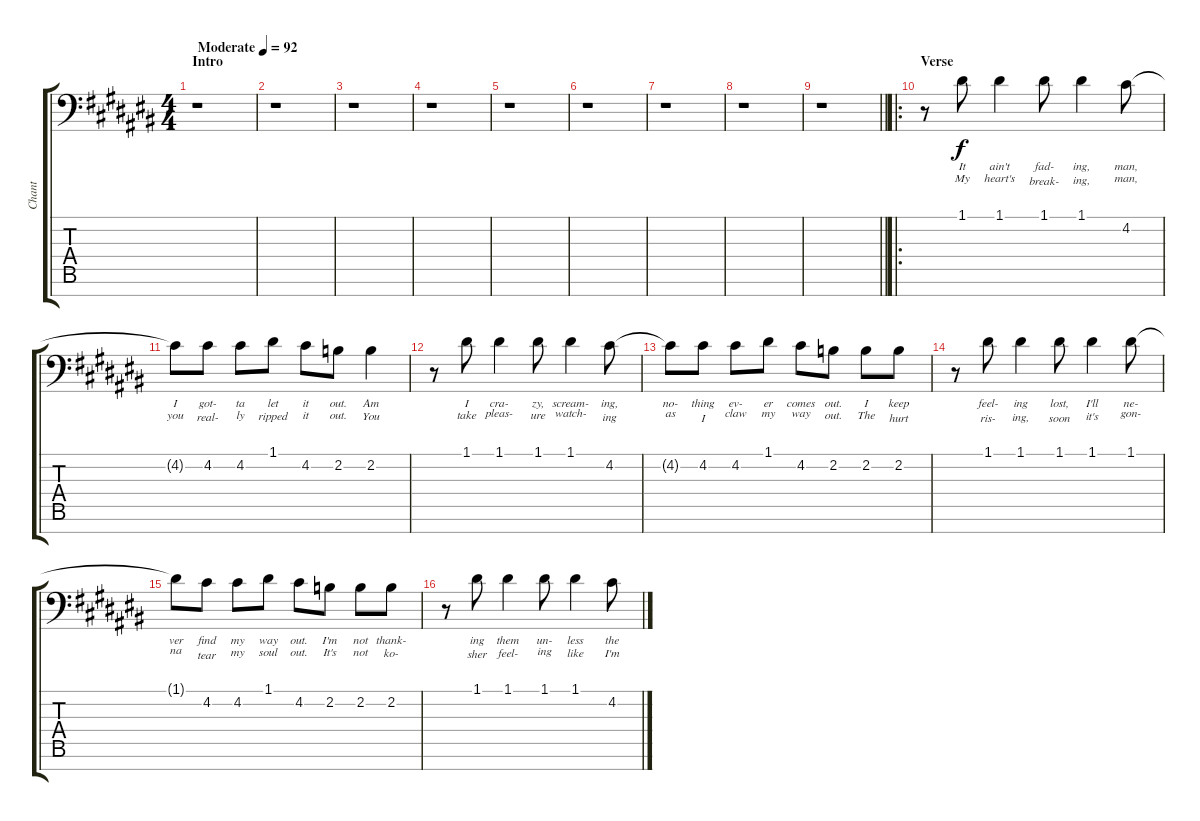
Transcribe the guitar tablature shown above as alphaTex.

\track ("Chant" "Chant") {instrument trumpet}
\staff {score tabs}
\tuning (D4 A3 F3 C3 G2 D2 A1) {hide}
\ts (4 4)
\section ("" "Intro")
\tempo (92 "Moderate")
\clef f4
\ks c#
r.1{dy f instrument trumpet} |
r.1 |
r.1 |
r.1 |
r.1 |
r.1 |
r.1 |
r.1 |
\barLineRight lightlight
r.1 |
\ro
\section ("" "Verse")
r.8 1.1.8{lyrics (0 "It") lyrics (1 "My") lyrics (2 "") lyrics (3 "") lyrics (4 "")} 1.1.4{lyrics (0 "ain't") lyrics (1 "heart's") lyrics (2 "") lyrics (3 "") lyrics (4 "")} 1.1.8{lyrics (0 "fad-") lyrics (1 "break-") lyrics (2 "") lyrics (3 "") lyrics (4 "")} 1.1.4{lyrics (0 "ing,") lyrics (1 "ing,") lyrics (2 "") lyrics (3 "") lyrics (4 "")} 4.2.8{lyrics (0 "man,") lyrics (1 "man,") lyrics (2 "") lyrics (3 "") lyrics (4 "")} |
4.2{t}.8{lyrics (0 "I") lyrics (1 "you") lyrics (2 "") lyrics (3 "") lyrics (4 "")} 4.2.8{lyrics (0 "got-") lyrics (1 "real-") lyrics (2 "") lyrics (3 "") lyrics (4 "")} 4.2.8{lyrics (0 "ta") lyrics (1 "ly") lyrics (2 "") lyrics (3 "") lyrics (4 "")} 1.1.8{lyrics (0 "let") lyrics (1 "ripped") lyrics (2 "") lyrics (3 "") lyrics (4 "")} 4.2.8{lyrics (0 "it") lyrics (1 "it") lyrics (2 "") lyrics (3 "") lyrics (4 "")} 2.2.8{lyrics (0 "out.") lyrics (1 "out.") lyrics (2 "") lyrics (3 "") lyrics (4 "")} 2.2.4{lyrics (0 "Am") lyrics (1 "You") lyrics (2 "") lyrics (3 "") lyrics (4 "")} |
r.8 1.1.8{lyrics (0 "I") lyrics (1 "take") lyrics (2 "") lyrics (3 "") lyrics (4 "")} 1.1.4{lyrics (0 "cra-") lyrics (1 "pleas-") lyrics (2 "") lyrics (3 "") lyrics (4 "")} 1.1.8{lyrics (0 "zy,") lyrics (1 "ure") lyrics (2 "") lyrics (3 "") lyrics (4 "")} 1.1.4{lyrics (0 "scream-") lyrics (1 "watch-") lyrics (2 "") lyrics (3 "") lyrics (4 "")} 4.2.8{lyrics (0 "ing,") lyrics (1 "ing") lyrics (2 "") lyrics (3 "") lyrics (4 "")} |
4.2{t}.8{lyrics (0 "no-") lyrics (1 "as") lyrics (2 "") lyrics (3 "") lyrics (4 "")} 4.2.8{lyrics (0 "thing") lyrics (1 "I") lyrics (2 "") lyrics (3 "") lyrics (4 "")} 4.2.8{lyrics (0 "ev-") lyrics (1 "claw") lyrics (2 "") lyrics (3 "") lyrics (4 "")} 1.1.8{lyrics (0 "er") lyrics (1 "my") lyrics (2 "") lyrics (3 "") lyrics (4 "")} 4.2.8{lyrics (0 "comes") lyrics (1 "way") lyrics (2 "") lyrics (3 "") lyrics (4 "")} 2.2.8{lyrics (0 "out.") lyrics (1 "out.") lyrics (2 "") lyrics (3 "") lyrics (4 "")} 2.2.8{lyrics (0 "I") lyrics (1 "The") lyrics (2 "") lyrics (3 "") lyrics (4 "")} 2.2.8{lyrics (0 "keep") lyrics (1 "hurt") lyrics (2 "") lyrics (3 "") lyrics (4 "")} |
r.8 1.1.8{lyrics (0 "feel-") lyrics (1 "ris-") lyrics (2 "") lyrics (3 "") lyrics (4 "")} 1.1.4{lyrics (0 "ing") lyrics (1 "ing,") lyrics (2 "") lyrics (3 "") lyrics (4 "")} 1.1.8{lyrics (0 "lost,") lyrics (1 "soon") lyrics (2 "") lyrics (3 "") lyrics (4 "")} 1.1.4{lyrics (0 "I'll") lyrics (1 "it's") lyrics (2 "") lyrics (3 "") lyrics (4 "")} 1.1.8{lyrics (0 "ne-") lyrics (1 "gon-") lyrics (2 "") lyrics (3 "") lyrics (4 "")} |
1.1{t}.8{lyrics (0 "ver") lyrics (1 "na") lyrics (2 "") lyrics (3 "") lyrics (4 "")} 4.2.8{lyrics (0 "find") lyrics (1 "tear") lyrics (2 "") lyrics (3 "") lyrics (4 "")} 4.2.8{lyrics (0 "my") lyrics (1 "my") lyrics (2 "") lyrics (3 "") lyrics (4 "")} 1.1.8{lyrics (0 "way") lyrics (1 "soul") lyrics (2 "") lyrics (3 "") lyrics (4 "")} 4.2.8{lyrics (0 "out.") lyrics (1 "out.") lyrics (2 "") lyrics (3 "") lyrics (4 "")} 2.2.8{lyrics (0 "I'm") lyrics (1 "It's") lyrics (2 "") lyrics (3 "") lyrics (4 "")} 2.2.8{lyrics (0 "not") lyrics (1 "not") lyrics (2 "") lyrics (3 "") lyrics (4 "")} 2.2.8{lyrics (0 "thank-") lyrics (1 "ko-") lyrics (2 "") lyrics (3 "") lyrics (4 "")} |
r.8 1.1.8{lyrics (0 "ing") lyrics (1 "sher") lyrics (2 "") lyrics (3 "") lyrics (4 "")} 1.1.4{lyrics (0 "them") lyrics (1 "feel-") lyrics (2 "") lyrics (3 "") lyrics (4 "")} 1.1.8{lyrics (0 "un-") lyrics (1 "ing") lyrics (2 "") lyrics (3 "") lyrics (4 "")} 1.1.4{lyrics (0 "less") lyrics (1 "like") lyrics (2 "") lyrics (3 "") lyrics (4 "")} 4.2.8{lyrics (0 "the") lyrics (1 "I'm") lyrics (2 "") lyrics (3 "") lyrics (4 "")}
